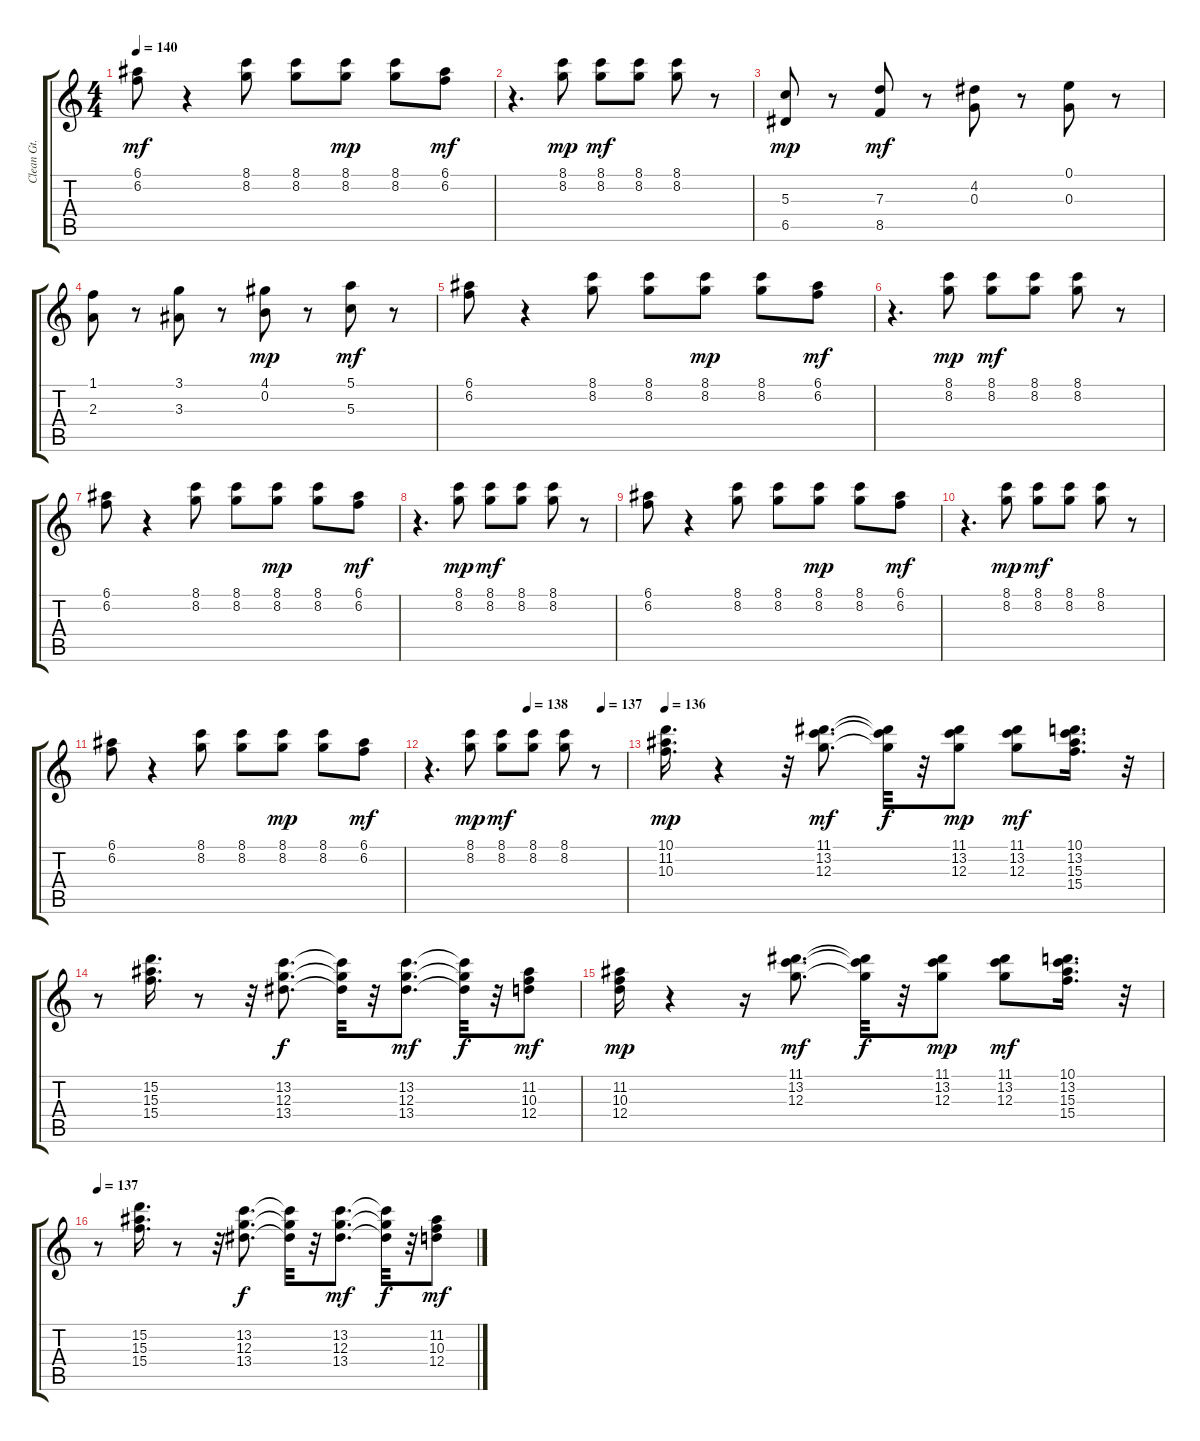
\track ("Clean Gt.           " "Clean Gt. ") {instrument electricguitarclean}
\staff {score tabs}
\tuning (E4 B3 G3 D3 A2 E2) {hide}
\ts (4 4)
\tempo 140
\clef g2
\ks c
(6.1 6.2).8{dy mf} r.4 (8.1 8.2).8 (8.1 8.2).8 (8.1 8.2).8{dy mp} (8.1 8.2).8 (6.1 6.2).8{dy mf} |
r.4{d} (8.1 8.2).8{dy mp} (8.1 8.2).8{dy mf} (8.1 8.2).8 (8.1 8.2).8 r.8 |
(5.3 6.5).8{dy mp} r.8 (7.3 8.5).8{dy mf} r.8 (4.2 0.3).8 r.8 (0.1 0.3).8 r.8 |
(1.1 2.3).8 r.8 (3.1 3.3).8 r.8 (4.1 0.2).8{dy mp} r.8 (5.1 5.3).8{dy mf} r.8 |
(6.1 6.2).8 r.4 (8.1 8.2).8 (8.1 8.2).8 (8.1 8.2).8{dy mp} (8.1 8.2).8 (6.1 6.2).8{dy mf} |
r.4{d} (8.1 8.2).8{dy mp} (8.1 8.2).8{dy mf} (8.1 8.2).8 (8.1 8.2).8 r.8 |
(6.1 6.2).8 r.4 (8.1 8.2).8 (8.1 8.2).8 (8.1 8.2).8{dy mp} (8.1 8.2).8 (6.1 6.2).8{dy mf} |
r.4{d} (8.1 8.2).8{dy mp} (8.1 8.2).8{dy mf} (8.1 8.2).8 (8.1 8.2).8 r.8 |
(6.1 6.2).8 r.4 (8.1 8.2).8 (8.1 8.2).8 (8.1 8.2).8{dy mp} (8.1 8.2).8 (6.1 6.2).8{dy mf} |
r.4{d} (8.1 8.2).8{dy mp} (8.1 8.2).8{dy mf} (8.1 8.2).8 (8.1 8.2).8 r.8 |
(6.1 6.2).8 r.4 (8.1 8.2).8 (8.1 8.2).8 (8.1 8.2).8{dy mp} (8.1 8.2).8 (6.1 6.2).8{dy mf} |
\tempo (138 0.5)
\tempo (137 0.875)
r.4{d} (8.1 8.2).8{dy mp} (8.1 8.2).8{dy mf} (8.1 8.2).8 (8.1 8.2).8 r.8 |
\tempo 136
(10.1 11.2 10.3).16{d dy mp} r.4 r.32 (11.1 13.2 12.3).8{d dy mf} (11.1{t} 13.2{t} 12.3{t}).32{dy f} r.32 (11.1 13.2 12.3).8{dy mp} (11.1 13.2 12.3).8{dy mf} (10.1 13.2 15.3 15.4).16{d} r.32 |
r.8 (15.2 15.3 15.4).16{d} r.8 r.32 (13.2 12.3 13.4).8{d dy f} (13.2{t} 12.3{t} 13.4{t}).32 r.32 (13.2 12.3 13.4).8{d dy mf} (13.2{t} 12.3{t} 13.4{t}).32{dy f} r.32 (11.2 10.3 12.4).8{dy mf} |
(11.2 10.3 12.4).16{dy mp} r.4 r.16 (11.1 13.2 12.3).8{d dy mf} (11.1{t} 13.2{t} 12.3{t}).32{dy f} r.32 (11.1 13.2 12.3).8{dy mp} (11.1 13.2 12.3).8{dy mf} (10.1 13.2 15.3 15.4).16{d} r.32 |
\tempo 137
r.8 (15.2 15.3 15.4).16{d} r.8 r.32 (13.2 12.3 13.4).8{d dy f} (13.2{t} 12.3{t} 13.4{t}).32 r.32 (13.2 12.3 13.4).8{d dy mf} (13.2{t} 12.3{t} 13.4{t}).32{dy f} r.32 (11.2 10.3 12.4).8{dy mf}
